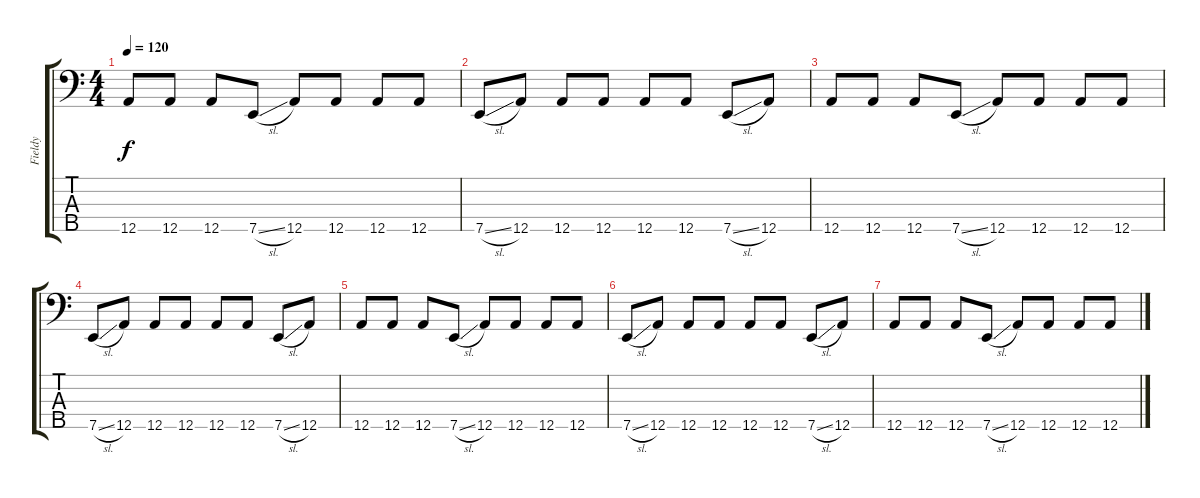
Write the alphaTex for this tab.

\track ("Fieldy" "Fieldy") {instrument slapbass1}
\staff {score tabs}
\tuning (F2 C2 G1 D1 A0) {hide}
\ts (4 4)
\tempo 120
\clef f4
\ks c
12.5.8{dy f} 12.5.8 12.5.8 7.5{sl}.8 12.5.8 12.5.8 12.5.8 12.5.8 |
7.5{sl}.8 12.5.8 12.5.8 12.5.8 12.5.8 12.5.8 7.5{sl}.8 12.5.8 |
12.5.8 12.5.8 12.5.8 7.5{sl}.8 12.5.8 12.5.8 12.5.8 12.5.8 |
7.5{sl}.8 12.5.8 12.5.8 12.5.8 12.5.8 12.5.8 7.5{sl}.8 12.5.8 |
12.5.8 12.5.8 12.5.8 7.5{sl}.8 12.5.8 12.5.8 12.5.8 12.5.8 |
7.5{sl}.8 12.5.8 12.5.8 12.5.8 12.5.8 12.5.8 7.5{sl}.8 12.5.8 |
12.5.8 12.5.8 12.5.8 7.5{sl}.8 12.5.8 12.5.8 12.5.8 12.5.8
